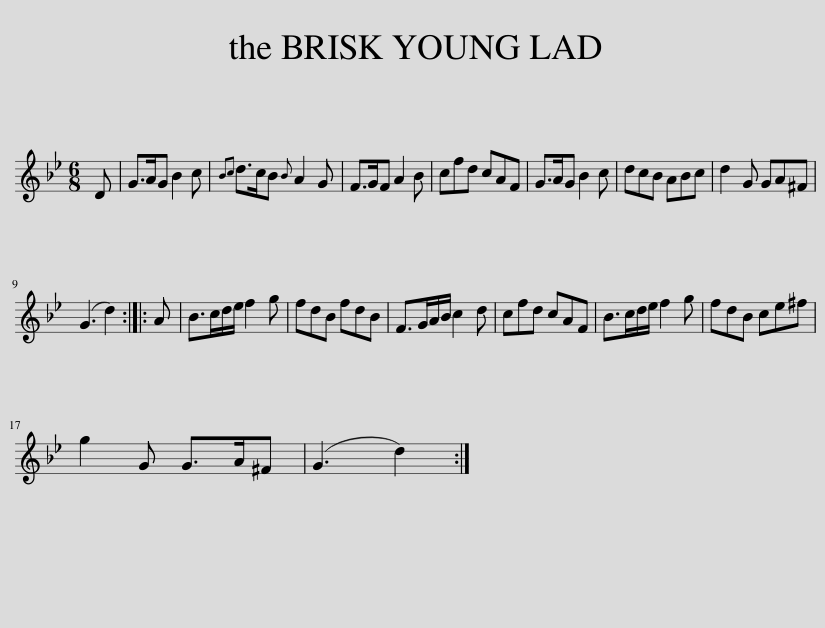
X:1
L:1/8
M:6/8
I:linebreak $
K:Gmin
V:1 treble
V:1
 D | G>AG B2 c |{Bc} d>cB{B} A2 G | F>GF A2 B | cfd cAF | %5
 G>AG B2 c | dcB ABc | d2 G GA^F |$ (G3 d2) :: A | %10
 B>cd/e/ f2 g | fdB fdB | F>GA/B/ c2 d | cfd cAF | B>cd/e/ f2 g | %15
 fdB ce^f |$ g2 G G>A^F | (G3 d2) :| %18
